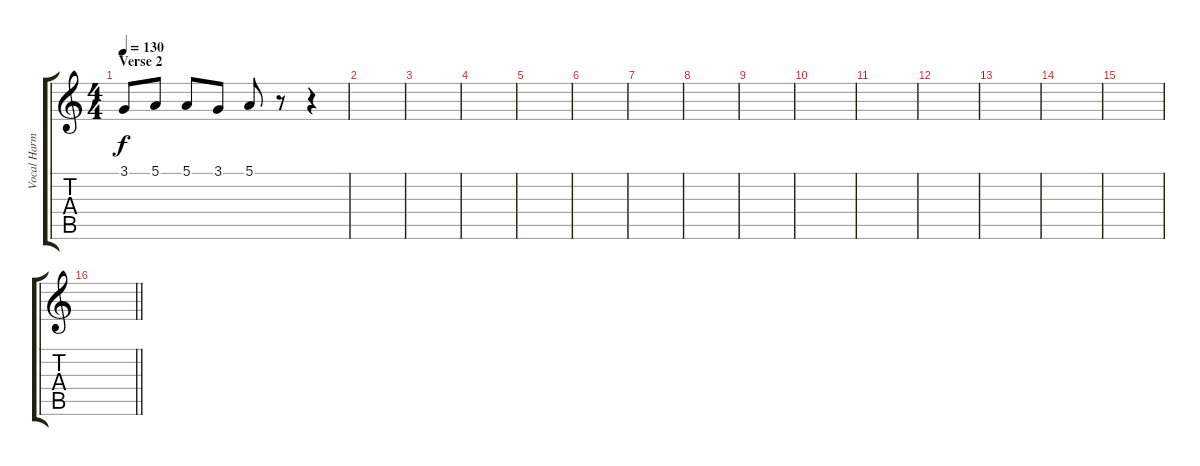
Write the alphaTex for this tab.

\track ("Vocal Harmony" "Vocal Harm") {instrument brightacousticpiano}
\staff {score tabs}
\tuning (E4 B3 G3 D3 A2 E2) {hide}
\ts (4 4)
\section ("" "Verse 2")
\tempo 130
\clef g2
\ks c
3.1.8{dy f} 5.1.8 5.1.8 3.1.8 5.1.8 r.8 r.4 |
|
|
|
|
|
|
|
|
|
|
|
|
|
|
\barLineRight lightlight
